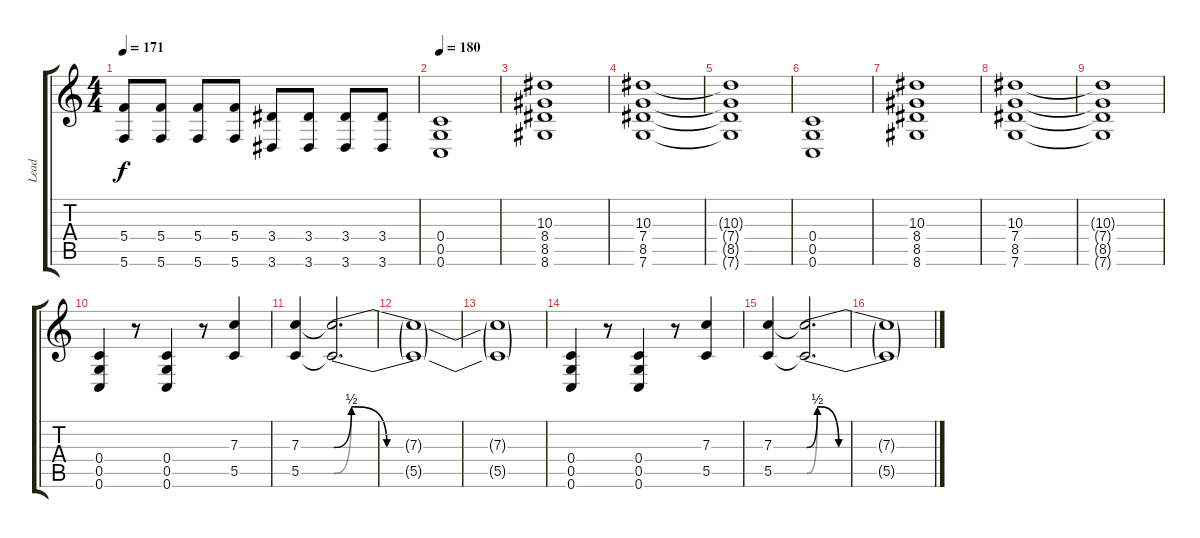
\track ("Lead" "Lead") {instrument distortionguitar}
\staff {score tabs}
\tuning (D4 A3 F3 C3 G2 C2) {hide}
\ts (4 4)
\tempo 171
\clef g2
\ks c
(5.4 5.6).8{dy f} (5.4 5.6).8 (5.4 5.6).8 (5.4 5.6).8 (3.4 3.6).8 (3.4 3.6).8 (3.4 3.6).8 (3.4 3.6).8 |
\tempo 180
(0.4 0.5 0.6).1 |
(10.3 8.4 8.5 8.6).1 |
(10.3 7.4 8.5 7.6).1 |
(10.3{t} 7.4{t} 8.5{t} 7.6{t}).1 |
(0.4 0.5 0.6).1 |
(10.3 8.4 8.5 8.6).1 |
(10.3 7.4 8.5 7.6).1 |
(10.3{t} 7.4{t} 8.5{t} 7.6{t}).1 |
(0.4 0.5 0.6).4 r.8 (0.4 0.5 0.6).4 r.8 (7.3 5.5).4 |
(7.3 5.5).4 (7.3{be (custom 0 0 5 2 15 0 60 0) t} 5.5{be (custom 0 0 5 2 15 0 60 0) t}).2{d} |
(7.3{t} 5.5{t}).1 |
(7.3{t} 5.5{t}).1 |
(0.4 0.5 0.6).4 r.8 (0.4 0.5 0.6).4 r.8 (7.3 5.5).4 |
(7.3 5.5).4 (7.3{be (custom 0 0 5 2 15 0 60 0) t} 5.5{be (custom 0 0 5 2 15 0 60 0) t}).2{d} |
(7.3{t} 5.5{t}).1
